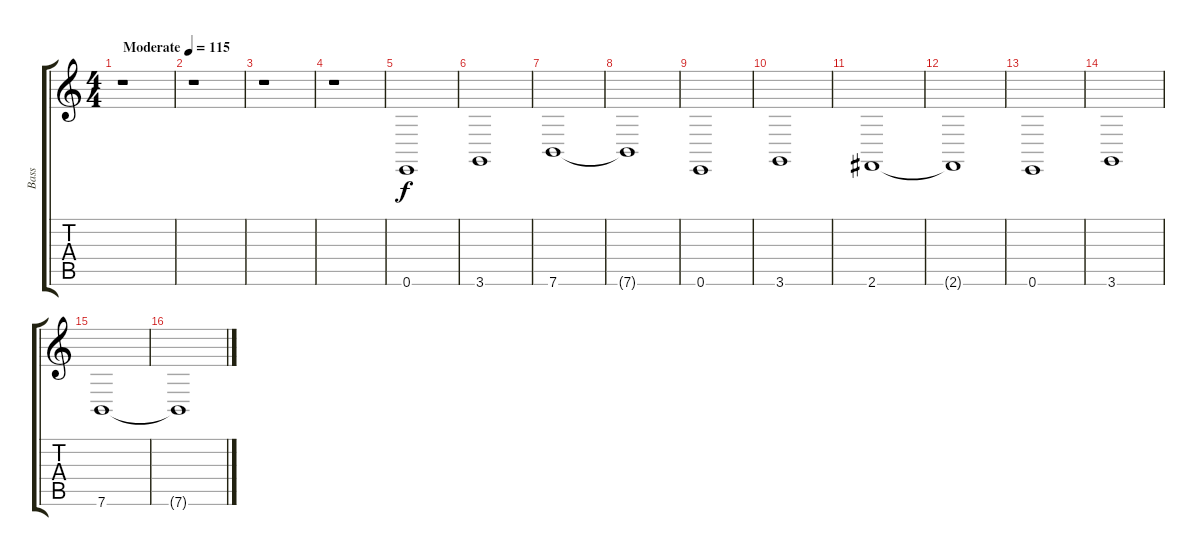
\track ("Bass" "Bass") {instrument clarinet}
\staff {score tabs}
\tuning (E4 B3 G3 D3 A2 E2) {hide}
\ts (4 4)
\tempo (115 "Moderate")
\clef g2
\ks c
r.1{dy f instrument clarinet} |
r.1 |
r.1 |
r.1 |
0.6.1 |
3.6.1 |
7.6.1 |
7.6{t}.1 |
0.6.1 |
3.6.1 |
2.6.1 |
2.6{t}.1 |
0.6.1 |
3.6.1 |
7.6.1 |
7.6{t}.1
